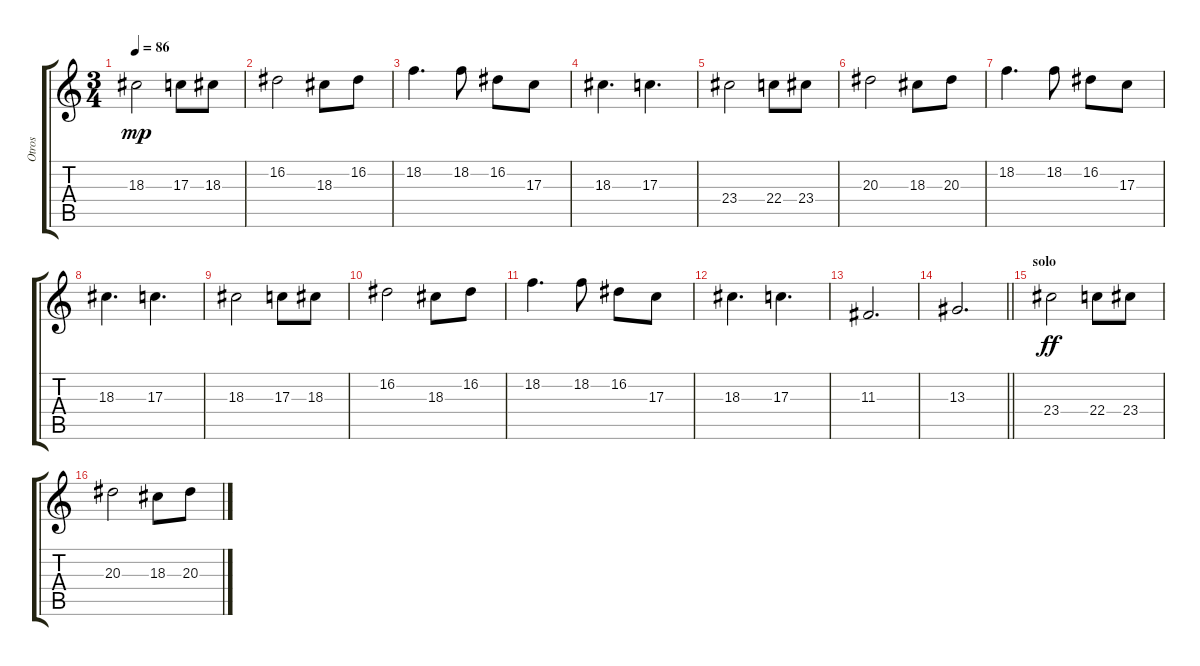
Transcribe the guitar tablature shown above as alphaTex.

\track ("Otros" "Otros") {instrument synthvoice}
\staff {score tabs}
\tuning (E4 B3 G3 D3 A2 E2) {hide}
\ts (3 4)
\tempo 86
\clef g2
\ks c
18.3.2{dy mp} 17.3.8 18.3.8 |
16.2.2 18.3.8 16.2.8 |
18.2.4{d} 18.2.8 16.2.8 17.3.8 |
18.3.4{d} 17.3.4{d} |
23.4.2 22.4.8 23.4.8 |
20.3.2 18.3.8 20.3.8 |
18.2.4{d} 18.2.8 16.2.8 17.3.8 |
18.3.4{d} 17.3.4{d} |
18.3.2 17.3.8 18.3.8 |
16.2.2 18.3.8 16.2.8 |
18.2.4{d} 18.2.8 16.2.8 17.3.8 |
18.3.4{d} 17.3.4{d} |
11.3.2{d} |
\barLineRight lightlight
13.3.2{d} |
\section ("" "solo")
23.4.2{dy ff} 22.4.8 23.4.8 |
20.3.2 18.3.8 20.3.8
